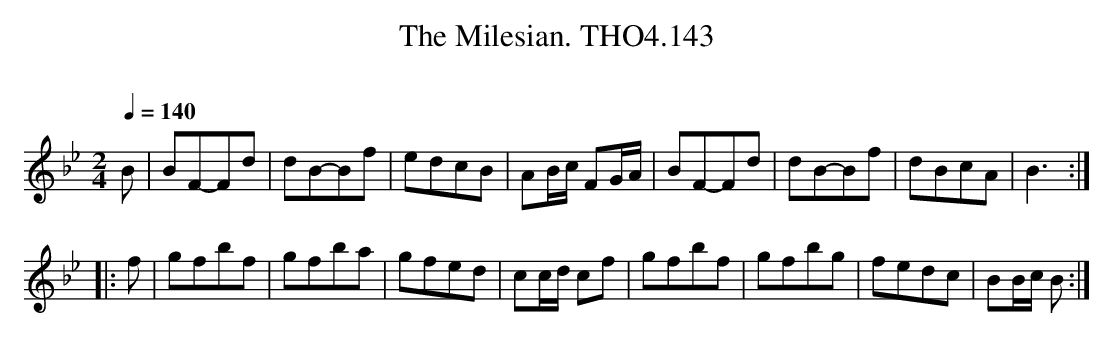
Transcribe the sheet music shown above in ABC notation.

X:1
T:Milesian. THO4.143, The
O:
M:2/4
L:1/8
Q:1/4=140
K:Bb
B|BF-Fd|dB-Bf|edcB|AB/c/ FG/A/|BF-Fd|dB-Bf|dBcA|B3:|
|:f|gfbf|gfba|gfed|cc/d/ cf|gfbf|gfbg|fedc|BB/c/ B:|
